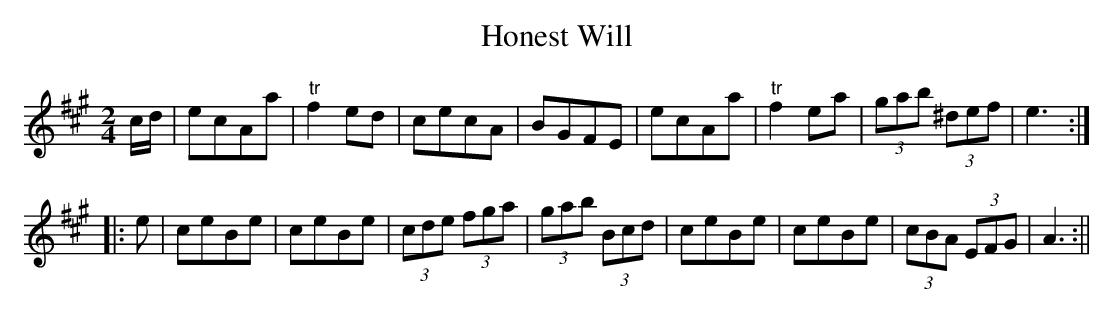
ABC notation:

X:1
T:Honest Will
M:2/4
L:1/8
K:A
c/d/ | ecAa | "tr"f2 ed | cecA | BGFE | ecAa | "tr"f2 ea | (3gab (3^def | e3 :|
|: e | ceBe | ceBe | (3cde (3fga | (3gab (3Bcd | ceBe | ceBe | (3cBA (3EFG | A3 :||
